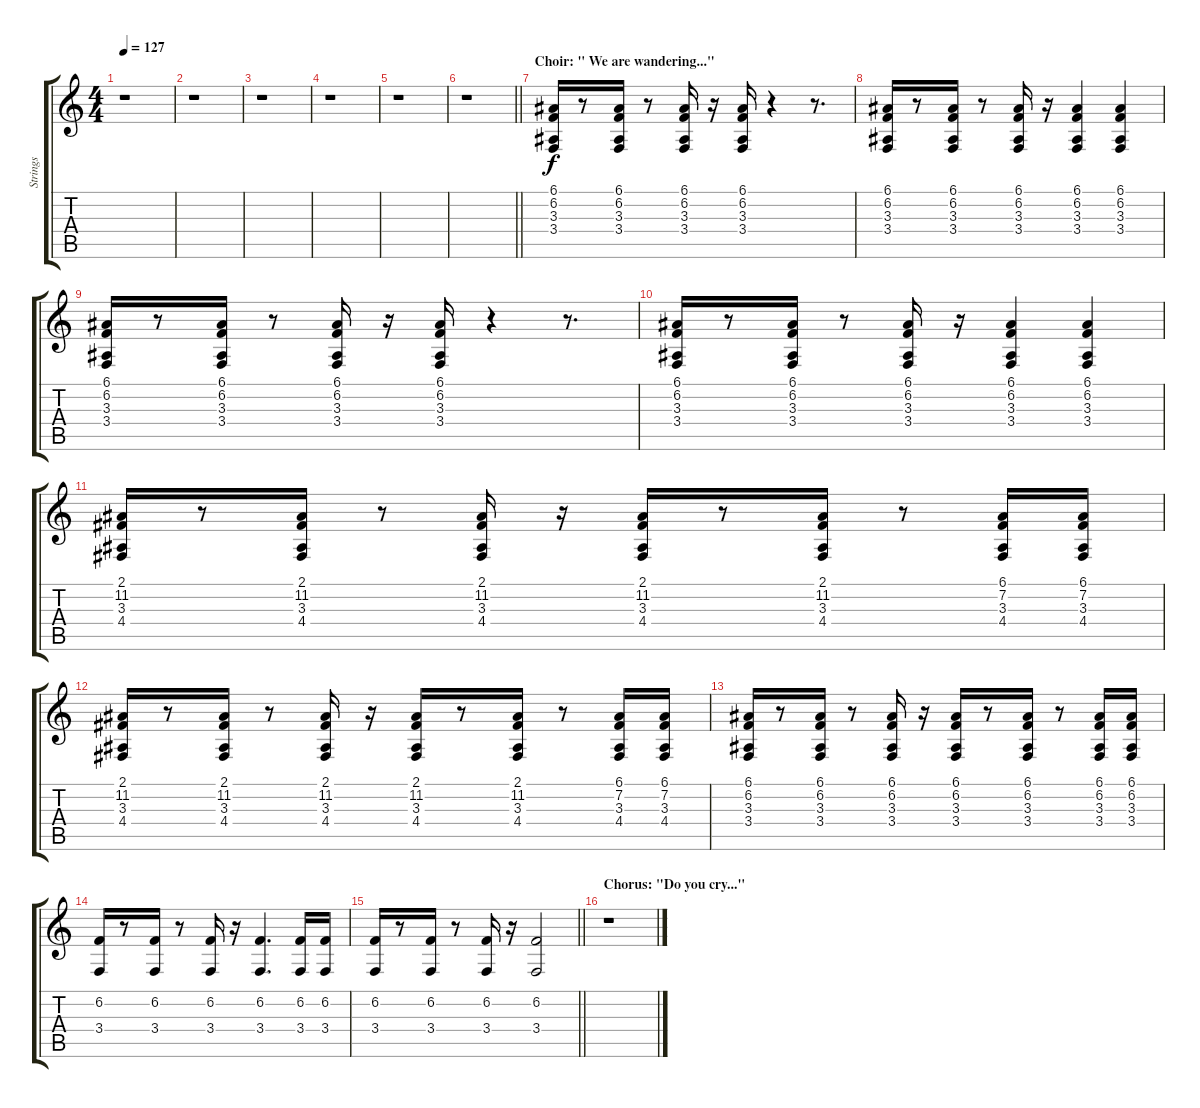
\track ("Strings" "Strings") {instrument stringensemble2}
\staff {score tabs}
\tuning (E4 B3 G3 D3 A2 E2) {hide}
\ts (4 4)
\tempo 127
\clef g2
\ks c
r.1{dy f} |
r.1 |
r.1 |
r.1 |
r.1 |
\barLineRight lightlight
r.1 |
\section ("" "Choir: \" We are wandering...\"")
(6.1 6.2 3.3 3.4).16{volume 10 instrument stringensemble1} r.8 (6.1 6.2 3.3 3.4).16 r.8 (6.1 6.2 3.3 3.4).16 r.16 (6.1 6.2 3.3 3.4).16 r.4 r.8{d} |
(6.1 6.2 3.3 3.4).16 r.8 (6.1 6.2 3.3 3.4).16 r.8 (6.1 6.2 3.3 3.4).16 r.16 (6.1 6.2 3.3 3.4).4 (6.1 6.2 3.3 3.4).4 |
(6.1 6.2 3.3 3.4).16 r.8 (6.1 6.2 3.3 3.4).16 r.8 (6.1 6.2 3.3 3.4).16 r.16 (6.1 6.2 3.3 3.4).16 r.4 r.8{d} |
(6.1 6.2 3.3 3.4).16 r.8 (6.1 6.2 3.3 3.4).16 r.8 (6.1 6.2 3.3 3.4).16 r.16 (6.1 6.2 3.3 3.4).4 (6.1 6.2 3.3 3.4).4 |
(2.1 11.2 3.3 4.4).16 r.8 (2.1 11.2 3.3 4.4).16 r.8 (2.1 11.2 3.3 4.4).16 r.16 (2.1 11.2 3.3 4.4).16 r.8 (2.1 11.2 3.3 4.4).16 r.8 (6.1 7.2 3.3 4.4).16 (6.1 7.2 3.3 4.4).16 |
(2.1 11.2 3.3 4.4).16 r.8 (2.1 11.2 3.3 4.4).16 r.8 (2.1 11.2 3.3 4.4).16 r.16 (2.1 11.2 3.3 4.4).16 r.8 (2.1 11.2 3.3 4.4).16 r.8 (6.1 7.2 3.3 4.4).16 (6.1 7.2 3.3 4.4).16 |
(6.1 6.2 3.3 3.4).16 r.8 (6.1 6.2 3.3 3.4).16 r.8 (6.1 6.2 3.3 3.4).16 r.16 (6.1 6.2 3.3 3.4).16 r.8 (6.1 6.2 3.3 3.4).16 r.8 (6.1 6.2 3.3 3.4).16 (6.1 6.2 3.3 3.4).16 |
(6.2 3.4).16 r.8 (6.2 3.4).16 r.8 (6.2 3.4).16 r.16 (6.2 3.4).4{d} (6.2 3.4).16 (6.2 3.4).16 |
\barLineRight lightlight
(6.2 3.4).16 r.8 (6.2 3.4).16 r.8 (6.2 3.4).16 r.16 (6.2 3.4).2 |
\section ("" "Chorus: \"Do you cry...\"")
r.1
